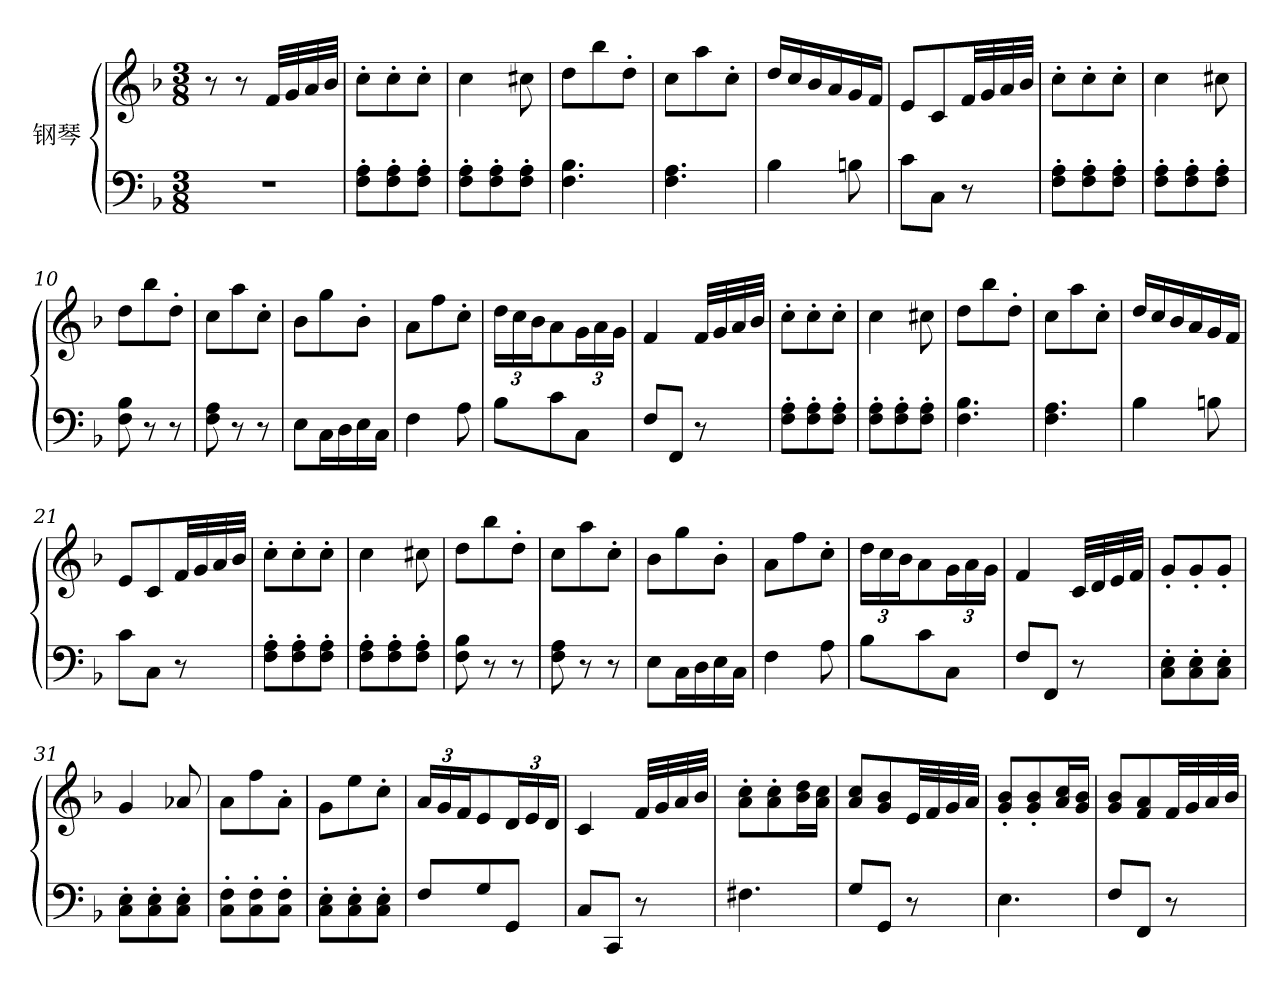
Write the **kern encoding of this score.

**kern	**kern
*part2	*part1
*staff2	*staff1
*I"钢琴	*I"钢琴
*clefF4	*clefG2
*k[b-]	*k[b-]
*M3/8	*M3/8
*MM100	*MM100
=1	=1
4.r	8r
.	8r
.	32f/LLL
.	32g/
.	32a/
.	32b-/JJJ
=2	=2
8F\' 8A\'L	8cc'\L
8F\' 8A\'	8cc'\
8F\' 8A\'J	8cc'\J
=3	=3
8F\' 8A\'L	4cc\
8F\' 8A\'	.
8F\' 8A\'J	8cc#X\
=4	=4
4.F\ 4.B-\	8dd\L
.	8bb-\
.	8dd'\J
=5	=5
4.F\ 4.A\	8cc\L
.	8aa\
.	8cc'\J
=6	=6
4B-\	16dd/LL
.	16cc/
.	16b-/
.	16a/
8Bn\	16g/
.	16f/JJ
=7	=7
8c\L	8e/L
8C\J	8c/
8r	32f/LL
.	32g/
.	32a/
.	32b-/JJJ
=8	=8
8F\' 8A\'L	8cc'\L
8F\' 8A\'	8cc'\
8F\' 8A\'J	8cc'\J
!!LO:LB:g=z
=9	=9
8F\' 8A\'L	4cc\
8F\' 8A\'	.
8F\' 8A\'J	8cc#X\
=10	=10
8F\ 8B-\	8dd\L
8r	8bb-\
8r	8dd'\J
=11	=11
8F\ 8A\	8cc\L
8r	8aa\
8r	8cc'\J
=12	=12
8E\L	8b-\L
16C\L	8gg\
16D\	.
16E\	8b-'\J
16C\JJ	.
=13	=13
4F\	8a\L
.	8ff\
8A\	8cc'\J
=14	=14
*	*Xbrackettup
8B-\L	24dd\LL
.	24cc\
.	24b-\J
8c\	8a\
8C\J	24g\L
.	24a\
.	24g\JJ
=15	=15
8F/L	4f/
8FF/J	.
8r	32f/LLL
.	32g/
.	32a/
.	32b-/JJJ
=16	=16
8F\' 8A\'L	8cc'\L
8F\' 8A\'	8cc'\
8F\' 8A\'J	8cc'\J
!!LO:LB:g=z
=17	=17
8F\' 8A\'L	4cc\
8F\' 8A\'	.
8F\' 8A\'J	8cc#X\
=18	=18
4.F\ 4.B-\	8dd\L
.	8bb-\
.	8dd'\J
=19	=19
4.F\ 4.A\	8cc\L
.	8aa\
.	8cc'\J
=20	=20
4B-\	16dd/LL
.	16cc/
.	16b-/
.	16a/
8Bn\	16g/
.	16f/JJ
=21	=21
8c\L	8e/L
8C\J	8c/
8r	32f/LL
.	32g/
.	32a/
.	32b-/JJJ
=22	=22
8F\' 8A\'L	8cc'\L
8F\' 8A\'	8cc'\
8F\' 8A\'J	8cc'\J
=23	=23
8F\' 8A\'L	4cc\
8F\' 8A\'	.
8F\' 8A\'J	8cc#X\
=24	=24
8F\ 8B-\	8dd\L
8r	8bb-\
8r	8dd'\J
=25	=25
8F\ 8A\	8cc\L
8r	8aa\
8r	8cc'\J
!!LO:LB:g=z
=26	=26
8E\L	8b-\L
16C\L	8gg\
16D\	.
16E\	8b-'\J
16C\JJ	.
=27	=27
4F\	8a\L
.	8ff\
8A\	8cc'\J
=28	=28
8B-\L	24dd\LL
.	24cc\
.	24b-\J
8c\	8a\
8C\J	24g\L
.	24a\
.	24g\JJ
=29	=29
8F/L	4f/
8FF/J	.
8r	32c/LLL
.	32d/
.	32e/
.	32f/JJJ
=30	=30
8C\' 8E\'L	8g'/L
8C\' 8E\'	8g'/
8C\' 8E\'J	8g'/J
=31	=31
8C\' 8E\'L	4g/
8C\' 8E\'	.
8C\' 8E\'J	8a-X/
=32	=32
8C\' 8F\'L	8a\L
8C\' 8F\'	8ff\
8C\' 8F\'J	8a'\J
=33	=33
8C\' 8E\'L	8g\L
8C\' 8E\'	8ee\
8C\' 8E\'J	8cc'\J
!!LO:LB:g=z
=34	=34
8F/L	24a/LL
.	24g/
.	24f/J
8G/	8e/
8GG/J	24d/L
.	24e/
.	24d/JJ
=35	=35
8C/L	4c/
8CC/J	.
8r	32f/LLL
.	32g/
.	32a/
.	32b-/JJJ
=36	=36
4.F#X\	8a\' 8cc\'L
.	8a\' 8cc\'
.	16b-\ 16dd\L
.	16a\ 16cc\JJ
=37	=37
8G/L	8a/ 8cc/L
8GG/J	8g/ 8b-/
8r	32e/LL
.	32f/
.	32g/
.	32a/JJJ
=38	=38
4.E\	8g/' 8b-/'L
.	8g/' 8b-/'
.	16a/ 16cc/L
.	16g/ 16b-/JJ
=39	=39
8F/L	8g/ 8b-/L
8FF/J	8f/ 8a/
8r	32f/LL
.	32g/
.	32a/
.	32b-/JJJ
=	=
*-	*-
